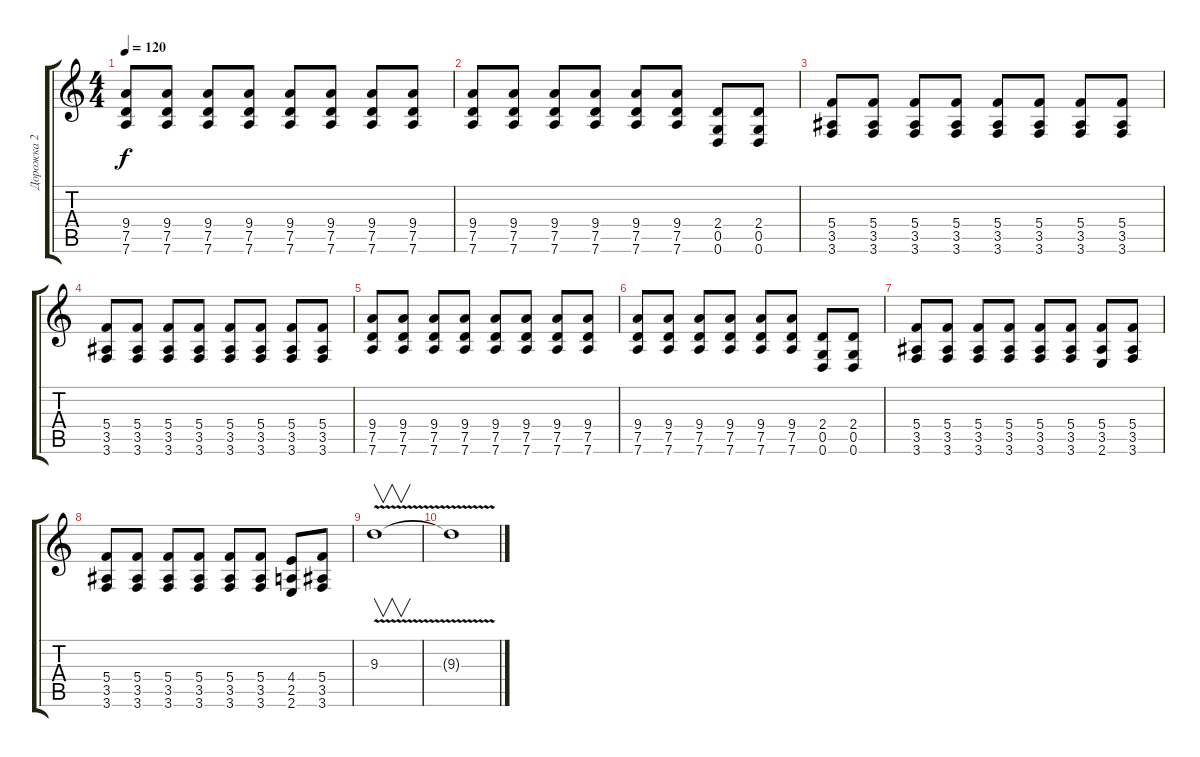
\track ("Дорожка 2" "Дорожка 2") {instrument distortionguitar}
\staff {score tabs}
\tuning (D4 A3 F3 C3 G2 D2) {hide}
\ts (4 4)
\tempo 120
\clef g2
\ks c
(9.4 7.5 7.6).8{dy f} (9.4 7.5 7.6).8 (9.4 7.5 7.6).8 (9.4 7.5 7.6).8 (9.4 7.5 7.6).8 (9.4 7.5 7.6).8 (9.4 7.5 7.6).8 (9.4 7.5 7.6).8 |
(9.4 7.5 7.6).8 (9.4 7.5 7.6).8 (9.4 7.5 7.6).8 (9.4 7.5 7.6).8 (9.4 7.5 7.6).8 (9.4 7.5 7.6).8 (2.4 0.5 0.6).8 (2.4 0.5 0.6).8 |
(5.4 3.5 3.6).8 (5.4 3.5 3.6).8 (5.4 3.5 3.6).8 (5.4 3.5 3.6).8 (5.4 3.5 3.6).8 (5.4 3.5 3.6).8 (5.4 3.5 3.6).8 (5.4 3.5 3.6).8 |
(5.4 3.5 3.6).8 (5.4 3.5 3.6).8 (5.4 3.5 3.6).8 (5.4 3.5 3.6).8 (5.4 3.5 3.6).8 (5.4 3.5 3.6).8 (5.4 3.5 3.6).8 (5.4 3.5 3.6).8 |
(9.4 7.5 7.6).8 (9.4 7.5 7.6).8 (9.4 7.5 7.6).8 (9.4 7.5 7.6).8 (9.4 7.5 7.6).8 (9.4 7.5 7.6).8 (9.4 7.5 7.6).8 (9.4 7.5 7.6).8 |
(9.4 7.5 7.6).8 (9.4 7.5 7.6).8 (9.4 7.5 7.6).8 (9.4 7.5 7.6).8 (9.4 7.5 7.6).8 (9.4 7.5 7.6).8 (2.4 0.5 0.6).8 (2.4 0.5 0.6).8 |
(5.4 3.5 3.6).8 (5.4 3.5 3.6).8 (5.4 3.5 3.6).8 (5.4 3.5 3.6).8 (5.4 3.5 3.6).8 (5.4 3.5 3.6).8 (5.4 3.5 2.6).8 (5.4 3.5 3.6).8 |
(5.4 3.5 3.6).8 (5.4 3.5 3.6).8 (5.4 3.5 3.6).8 (5.4 3.5 3.6).8 (5.4 3.5 3.6).8 (5.4 3.5 3.6).8 (4.4 2.5 2.6).8 (5.4 3.5 3.6).8 |
9.3{v}.1{v} |
9.3{t}.1
